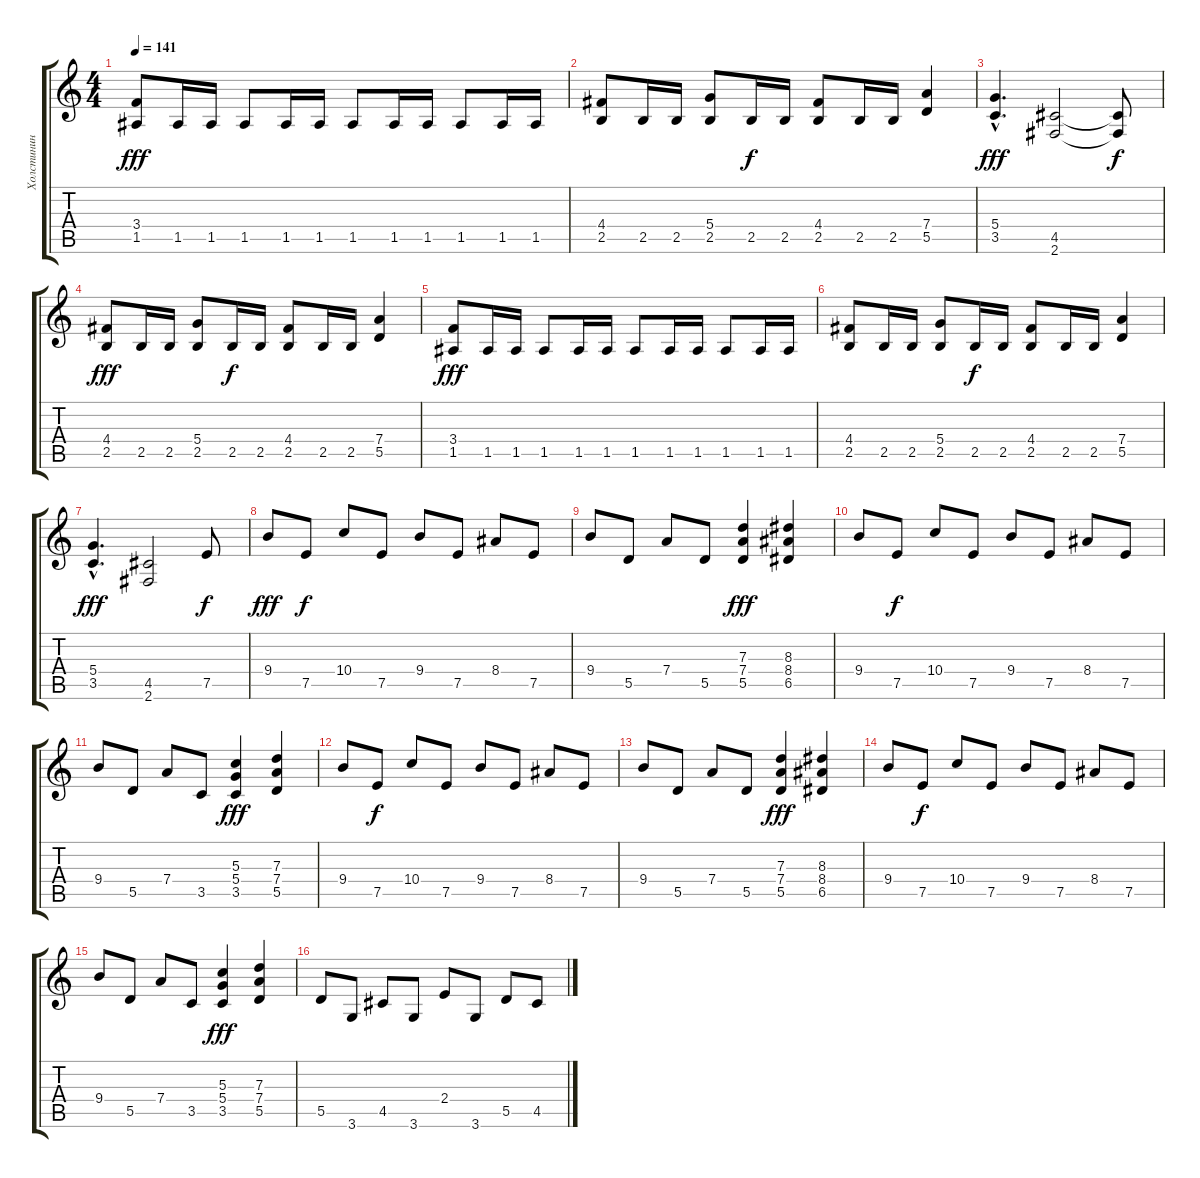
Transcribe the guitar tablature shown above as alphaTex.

\track ("Холстинин" "Холстинин") {instrument overdrivenguitar}
\staff {score tabs}
\tuning (E4 B3 G3 D3 A2 E2) {hide}
\ts (4 4)
\tempo 141
\clef g2
\ks c
(3.4 1.5).8{dy fff} 1.5.16 1.5.16 1.5.8 1.5.16 1.5.16 1.5.8 1.5.16 1.5.16 1.5.8 1.5.16 1.5.16 |
(4.4 2.5).8 2.5.16 2.5.16 (5.4 2.5).8 2.5.16{dy f} 2.5.16 (4.4 2.5).8 2.5.16 2.5.16 (7.4 5.5).4 |
(5.4{hac} 3.5{hac}).4{d dy fff} (4.5 2.6).2 (4.5{t} 2.6{t}).8{dy f} |
(4.4 2.5).8{dy fff} 2.5.16 2.5.16 (5.4 2.5).8 2.5.16{dy f} 2.5.16 (4.4 2.5).8 2.5.16 2.5.16 (7.4 5.5).4 |
(3.4 1.5).8{dy fff} 1.5.16 1.5.16 1.5.8 1.5.16 1.5.16 1.5.8 1.5.16 1.5.16 1.5.8 1.5.16 1.5.16 |
(4.4 2.5).8 2.5.16 2.5.16 (5.4 2.5).8 2.5.16{dy f} 2.5.16 (4.4 2.5).8 2.5.16 2.5.16 (7.4 5.5).4 |
(5.4{hac} 3.5{hac}).4{d dy fff} (4.5 2.6).2 7.5.8{dy f} |
9.4.8{dy fff} 7.5.8{dy f} 10.4.8 7.5.8 9.4.8 7.5.8 8.4.8 7.5.8 |
9.4.8 5.5.8 7.4.8 5.5.8 (7.3 7.4 5.5).4{dy fff} (8.3 8.4 6.5).4 |
9.4.8 7.5.8{dy f} 10.4.8 7.5.8 9.4.8 7.5.8 8.4.8 7.5.8 |
9.4.8 5.5.8 7.4.8 3.5.8 (5.3 5.4 3.5).4{dy fff} (7.3 7.4 5.5).4 |
9.4.8 7.5.8{dy f} 10.4.8 7.5.8 9.4.8 7.5.8 8.4.8 7.5.8 |
9.4.8 5.5.8 7.4.8 5.5.8 (7.3 7.4 5.5).4{dy fff} (8.3 8.4 6.5).4 |
9.4.8 7.5.8{dy f} 10.4.8 7.5.8 9.4.8 7.5.8 8.4.8 7.5.8 |
9.4.8 5.5.8 7.4.8 3.5.8 (5.3 5.4 3.5).4{dy fff} (7.3 7.4 5.5).4 |
5.5.8 3.6.8 4.5.8 3.6.8 2.4.8 3.6.8 5.5.8 4.5.8
